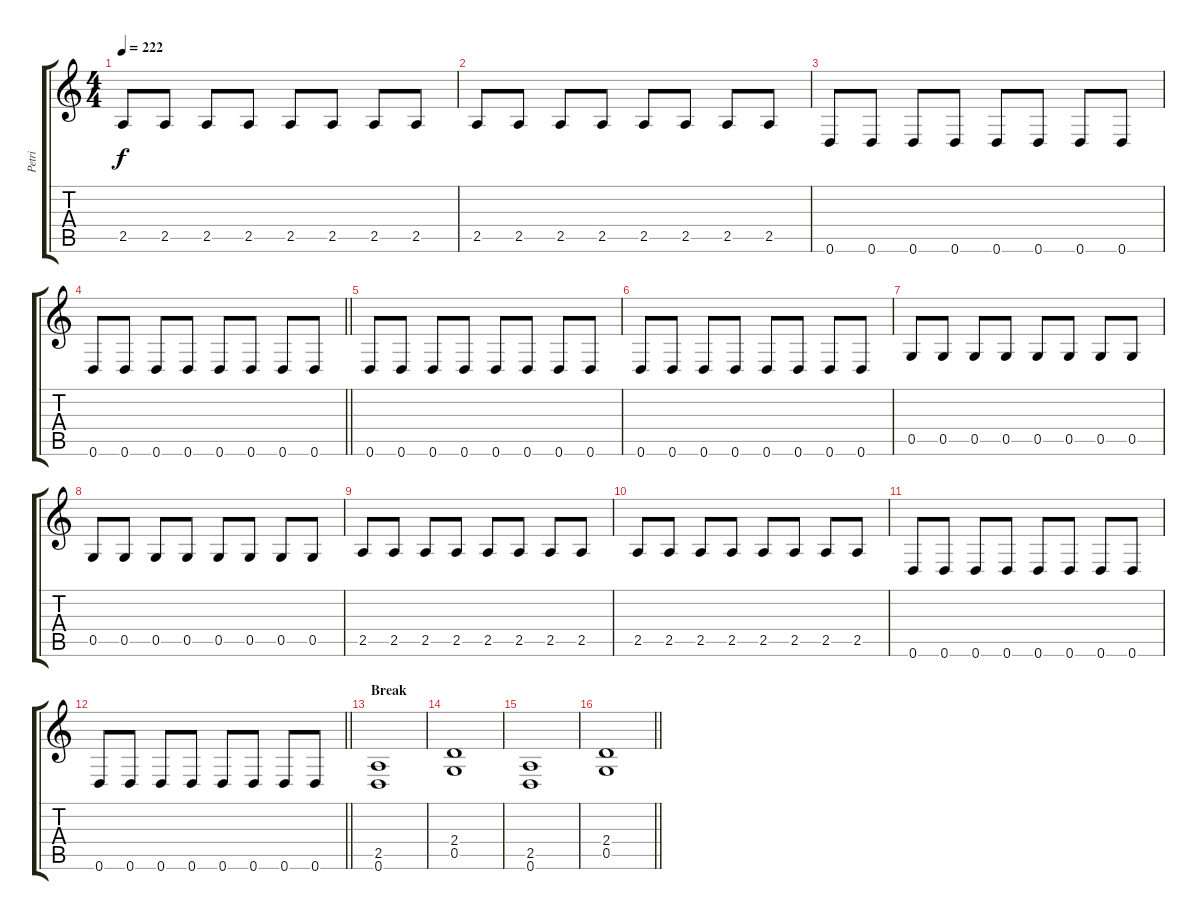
\track ("Petri" "Petri") {instrument distortionguitar}
\staff {score tabs}
\tuning (D4 A3 F3 C3 G2 D2) {hide}
\ts (4 4)
\tempo 222
\clef g2
\ks c
2.5.8{dy f} 2.5.8 2.5.8 2.5.8 2.5.8 2.5.8 2.5.8 2.5.8 |
2.5.8 2.5.8 2.5.8 2.5.8 2.5.8 2.5.8 2.5.8 2.5.8 |
0.6.8 0.6.8 0.6.8 0.6.8 0.6.8 0.6.8 0.6.8 0.6.8 |
\barLineRight lightlight
0.6.8 0.6.8 0.6.8 0.6.8 0.6.8 0.6.8 0.6.8 0.6.8 |
\section ("" "")
0.6.8 0.6.8 0.6.8 0.6.8 0.6.8 0.6.8 0.6.8 0.6.8 |
0.6.8 0.6.8 0.6.8 0.6.8 0.6.8 0.6.8 0.6.8 0.6.8 |
0.5.8 0.5.8 0.5.8 0.5.8 0.5.8 0.5.8 0.5.8 0.5.8 |
0.5.8 0.5.8 0.5.8 0.5.8 0.5.8 0.5.8 0.5.8 0.5.8 |
2.5.8 2.5.8 2.5.8 2.5.8 2.5.8 2.5.8 2.5.8 2.5.8 |
2.5.8 2.5.8 2.5.8 2.5.8 2.5.8 2.5.8 2.5.8 2.5.8 |
0.6.8 0.6.8 0.6.8 0.6.8 0.6.8 0.6.8 0.6.8 0.6.8 |
\barLineRight lightlight
0.6.8 0.6.8 0.6.8 0.6.8 0.6.8 0.6.8 0.6.8 0.6.8 |
\section ("" "Break")
(2.5 0.6).1 |
(2.4 0.5).1 |
(2.5 0.6).1 |
\barLineRight lightlight
(2.4 0.5).1
